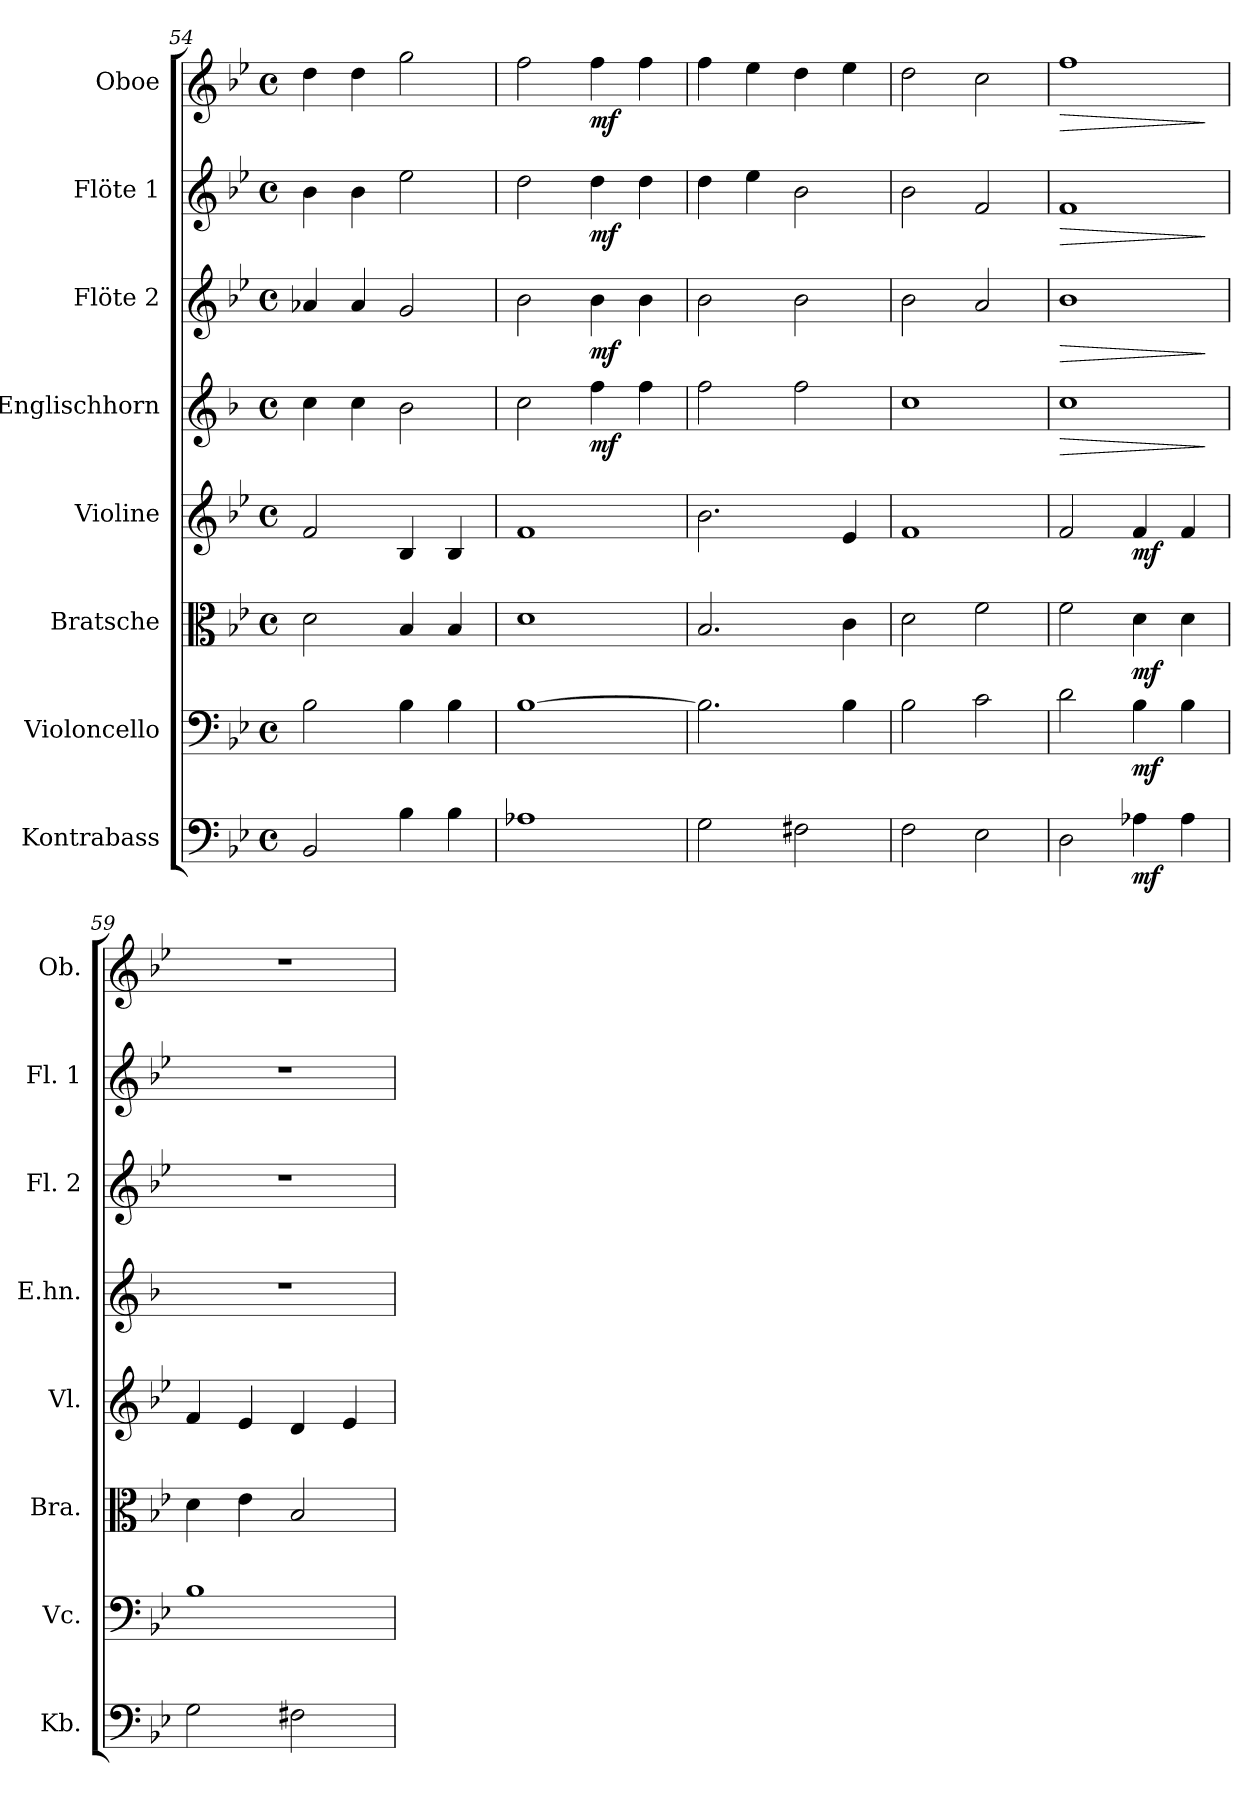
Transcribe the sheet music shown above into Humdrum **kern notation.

**kern	**dynam	**kern	**dynam	**kern	**dynam	**kern	**dynam	**kern	**dynam	**kern	**dynam	**kern	**dynam	**kern	**dynam
*part8	*part8	*part7	*part7	*part6	*part6	*part5	*part5	*part4	*part4	*part3	*part3	*part2	*part2	*part1	*part1
*staff8	*staff8	*staff7	*staff7	*staff6	*staff6	*staff5	*staff5	*staff4	*staff4	*staff3	*staff3	*staff2	*staff2	*staff1	*staff1
*I"Kontrabass	*	*I"Violoncello	*	*I"Bratsche	*	*I"Violine	*	*I"Englischhorn	*	*I"Flöte 2	*	*I"Flöte 1	*	*I"Oboe	*
*I'Kb.	*	*I'Vc.	*	*I'Bra.	*	*I'Vl.	*	*I'E.hn.	*	*I'Fl. 2	*	*I'Fl. 1	*	*I'Ob.	*
*clefF4	*	*clefF4	*	*clefC3	*	*clefG2	*	*clefG2	*	*clefG2	*	*clefG2	*	*clefG2	*
*ITrd7c12	*	*	*	*	*	*	*	*ITrd4c7	*	*	*	*	*	*	*
*k[b-e-]	*	*k[b-e-]	*	*k[b-e-]	*	*k[b-e-]	*	*k[b-e-]	*	*k[b-e-]	*	*k[b-e-]	*	*k[b-e-]	*
*M4/4	*	*M4/4	*	*M4/4	*	*M4/4	*	*M4/4	*	*M4/4	*	*M4/4	*	*M4/4	*
*met(c)	*	*met(c)	*	*met(c)	*	*met(c)	*	*met(c)	*	*met(c)	*	*met(c)	*	*met(c)	*
=54	=54	=54	=54	=54	=54	=54	=54	=54	=54	=54	=54	=54	=54	=54	=54
2BBB-/	.	2B-\	.	2d\	.	2f/	.	4f\	.	4a-X/	.	4b-\	.	4dd\	.
.	.	.	.	.	.	.	.	4f\	.	4a-/	.	4b-\	.	4dd\	.
4BB-\	.	4B-\	.	4B-/	.	4B-/	.	2e-\	.	2g/	.	2ee-\	.	2gg\	.
4BB-\	.	4B-\	.	4B-/	.	4B-/	.	.	.	.	.	.	.	.	.
=55	=55	=55	=55	=55	=55	=55	=55	=55	=55	=55	=55	=55	=55	=55	=55
1AA-X	.	[1B-	.	1d	.	1f	.	2f\	.	2b-\	.	2dd\	.	2ff\	.
!	!	!	!	!	!	!	!	!	!LO:DY:b	!	!LO:DY:b	!	!LO:DY:b	!	!LO:DY:b
.	.	.	.	.	.	.	.	4b-\	mf	4b-\	mf	4dd\	mf	4ff\	mf
.	.	.	.	.	.	.	.	4b-\	.	4b-\	.	4dd\	.	4ff\	.
=56	=56	=56	=56	=56	=56	=56	=56	=56	=56	=56	=56	=56	=56	=56	=56
2GG\	.	2.B-\]	.	2.B-/	.	2.b-\	.	2b-\	.	2b-\	.	4dd\	.	4ff\	.
.	.	.	.	.	.	.	.	.	.	.	.	4ee-\	.	4ee-\	.
2FF#X\	.	.	.	.	.	.	.	2b-\	.	2b-\	.	2b-\	.	4dd\	.
.	.	4B-\	.	4c\	.	4e-/	.	.	.	.	.	.	.	4ee-\	.
=57	=57	=57	=57	=57	=57	=57	=57	=57	=57	=57	=57	=57	=57	=57	=57
2FF\	.	2B-\	.	2d\	.	1f	.	1f	.	2b-\	.	2b-\	.	2dd\	.
2EE-\	.	2c\	.	2f\	.	.	.	.	.	2a/	.	2f/	.	2cc\	.
=58	=58	=58	=58	=58	=58	=58	=58	=58	=58	=58	=58	=58	=58	=58	=58
!	!	!	!	!	!	!	!	!	!LO:HP:b	!	!LO:HP:b	!	!LO:HP:b	!	!LO:HP:b
2DD\	.	2d\	.	2f\	.	2f/	.	1f	>	1b-	>	1f	>	1ff	>
!	!LO:DY:b	!	!LO:DY:b	!	!LO:DY:b	!	!LO:DY:b	!	!	!	!	!	!	!	!
4AA-X\	mf	4B-\	mf	4d\	mf	4f/	mf	.	.	.	.	.	.	.	.
4AA-\	.	4B-\	.	4d\	.	4f/	.	.	.	.	.	.	.	.	.
.	.	.	.	.	.	.	.	.	]	.	]	.	]	.	]
!!LO:PB:g=z
=59	=59	=59	=59	=59	=59	=59	=59	=59	=59	=59	=59	=59	=59	=59	=59
2GG\	.	1B-	.	4d\	.	4f/	.	1r	.	1r	.	1r	.	1r	.
.	.	.	.	4e-\	.	4e-/	.	.	.	.	.	.	.	.	.
2FF#X\	.	.	.	2B-/	.	4d/	.	.	.	.	.	.	.	.	.
.	.	.	.	.	.	4e-/	.	.	.	.	.	.	.	.	.
=	=	=	=	=	=	=	=	=	=	=	=	=	=	=	=
*-	*-	*-	*-	*-	*-	*-	*-	*-	*-	*-	*-	*-	*-	*-	*-
